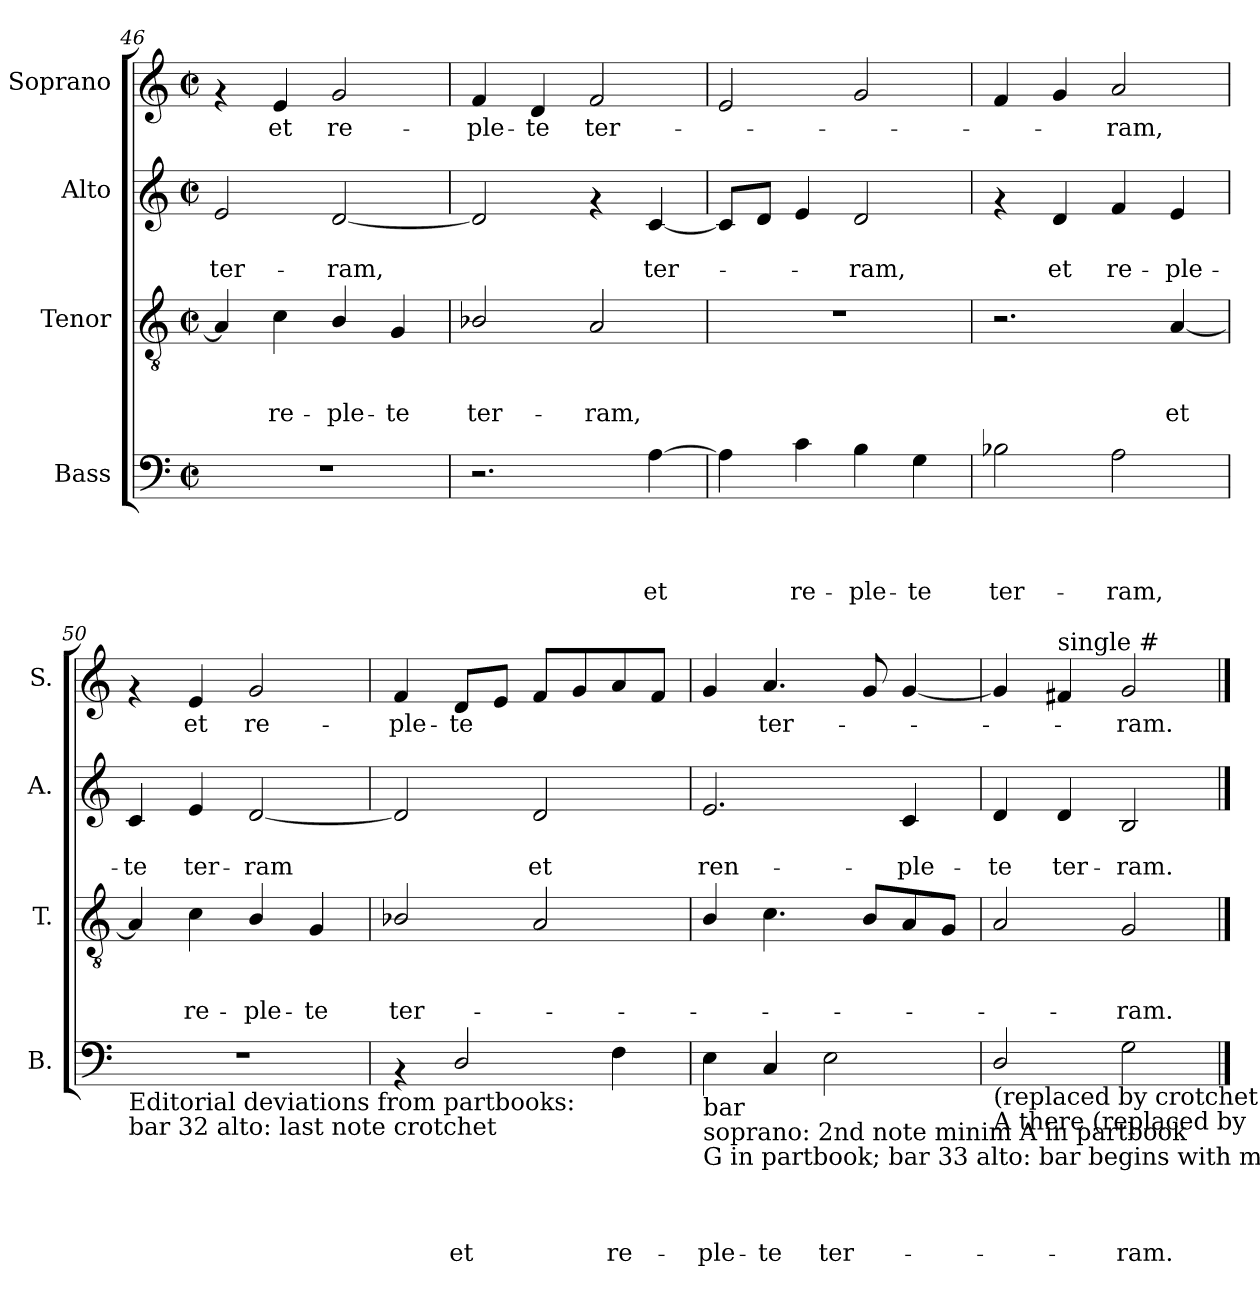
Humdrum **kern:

**kern	**text	**text	**text	**text	**kern	**text	**text	**text	**kern	**text	**text	**kern	**text
*part4	*part4	*part4	*part4	*part4	*part3	*part3	*part3	*part3	*part2	*part2	*part2	*part1	*part1
*staff4	*staff4	*staff4	*staff4	*staff4	*staff3	*staff3	*staff3	*staff3	*staff2	*staff2	*staff2	*staff1	*staff1
*I"Bass	*	*	*	*	*I"Tenor	*	*	*	*I"Alto	*	*	*I"Soprano	*
*I'B.	*	*	*	*	*I'T.	*	*	*	*I'A.	*	*	*I'S.	*
*clefF4	*	*	*	*	*clefGv2	*	*	*	*clefG2	*	*	*clefG2	*
*k[]	*	*	*	*	*k[]	*	*	*	*k[]	*	*	*k[]	*
*C:	*	*	*	*	*C:	*	*	*	*C:	*	*	*C:	*
*M2/2	*	*	*	*	*M2/2	*	*	*	*M2/2	*	*	*M2/2	*
*met(c|)	*	*	*	*	*met(c|)	*	*	*	*met(c|)	*	*	*met(c|)	*
=46	=46	=46	=46	=46	=46	=46	=46	=46	=46	=46	=46	=46	=46
!	!	!	!	!	!	!	!	!	!	!	!LO:LY:b	!	!
1r	.	.	.	.	4A/]	.	.	.	2e/	.	ter-	4rf	.
!	!	!	!	!	!	!	!	!LO:LY:b	!	!	!	!	!LO:LY:b
.	.	.	.	.	4c\	.	.	re-	.	.	.	4e/	et
!	!	!	!	!	!	!	!	!LO:LY:b	!	!	!LO:LY:b	!	!LO:LY:b
.	.	.	.	.	4B/	.	.	-ple-	[<2d/	.	-ram,	2g/	re-
!	!	!	!	!	!	!	!	!LO:LY:b	!	!	!	!	!
.	.	.	.	.	4G/	.	.	-te	.	.	.	.	.
=47	=47	=47	=47	=47	=47	=47	=47	=47	=47	=47	=47	=47	=47
!	!	!	!	!	!	!	!	!LO:LY:b	!	!	!	!	!LO:LY:b
2.r	.	.	.	.	2B-X/	.	.	ter-	2d/]	.	.	4f/	-ple-
!	!	!	!	!	!	!	!	!	!	!	!	!	!LO:LY:b
.	.	.	.	.	.	.	.	.	.	.	.	4d/	-te
!	!	!	!	!	!	!	!	!LO:LY:b	!	!	!	!	!LO:LY:b
.	.	.	.	.	2A/	.	.	-ram,	4rf	.	.	2f/	ter-
!	!	!	!	!LO:LY:b	!	!	!	!	!	!	!LO:LY:b	!	!
[>4A\	.	.	.	et	.	.	.	.	[<4c/	.	ter-	.	.
=48	=48	=48	=48	=48	=48	=48	=48	=48	=48	=48	=48	=48	=48
4A\]	.	.	.	.	1r	.	.	.	8c/L]	.	.	2e/	.
.	.	.	.	.	.	.	.	.	8d/J	.	.	.	.
!	!	!	!	!LO:LY:b	!	!	!	!	!	!	!	!	!
4c\	.	.	.	re-	.	.	.	.	4e/	.	.	.	.
!	!	!	!	!LO:LY:b	!	!	!	!	!	!	!LO:LY:b	!	!
4B\	.	.	.	-ple-	.	.	.	.	2d/	.	-ram,	2g/	.
!	!	!	!	!LO:LY:b	!	!	!	!	!	!	!	!	!
4G\	.	.	.	-te	.	.	.	.	.	.	.	.	.
!!LO:PB:g=z
=49	=49	=49	=49	=49	=49	=49	=49	=49	=49	=49	=49	=49	=49
!	!	!	!	!LO:LY:b	!	!	!	!	!	!	!	!	!
2B-X\	.	.	.	ter-	2.r	.	.	.	4rf	.	.	4f/	.
!	!	!	!	!	!	!	!	!	!	!	!LO:LY:b	!	!
.	.	.	.	.	.	.	.	.	4d/	.	et	4g/	.
!	!	!	!	!LO:LY:b	!	!	!	!	!	!	!LO:LY:b	!	!LO:LY:b
2A\	.	.	.	-ram,	.	.	.	.	4f/	.	re-	2a/	-ram,
!	!	!	!	!	!	!	!	!LO:LY:b	!	!	!LO:LY:b	!	!
.	.	.	.	.	[<4A/	.	.	et	4e/	.	-ple-	.	.
=50	=50	=50	=50	=50	=50	=50	=50	=50	=50	=50	=50	=50	=50
!LO:TX:b:t=Editorial deviations from partbooks&colon;	!	!	!	!	!	!	!	!	!	!	!	!	!
!LO:TX:b:t=bar 32 alto&colon; last note crotchet	!	!	!	!	!	!	!	!	!	!	!	!	!
!	!	!	!	!	!	!	!	!	!	!	!LO:LY:b	!	!
1r	.	.	.	.	4A/]	.	.	.	4c/	.	-te	4rf	.
!	!	!	!	!	!	!	!	!LO:LY:b	!	!	!LO:LY:b	!	!LO:LY:b
.	.	.	.	.	4c\	.	.	re-	4e/	.	ter-	4e/	et
!	!	!	!	!	!	!	!	!LO:LY:b	!	!	!LO:LY:b	!	!LO:LY:b
.	.	.	.	.	4B/	.	.	-ple-	[<2d/	.	-ram	2g/	re-
!	!	!	!	!	!	!	!	!LO:LY:b	!	!	!	!	!
.	.	.	.	.	4G/	.	.	-te	.	.	.	.	.
=51	=51	=51	=51	=51	=51	=51	=51	=51	=51	=51	=51	=51	=51
!	!	!	!	!	!	!	!	!LO:LY:b	!	!	!	!	!LO:LY:b
4rAA	.	.	.	.	2B-X/	.	.	ter-	2d/]	.	.	4f/	-ple-
!	!	!	!	!LO:LY:b	!	!	!	!	!	!	!	!	!LO:LY:b
2D/	.	.	.	et	.	.	.	.	.	.	.	8d/L	-te
.	.	.	.	.	.	.	.	.	.	.	.	8e/J	.
!	!	!	!	!	!	!	!	!	!	!	!LO:LY:b	!	!
.	.	.	.	.	2A/	.	.	.	2d/	.	et	8f/L	.
.	.	.	.	.	.	.	.	.	.	.	.	8g/	.
!	!	!	!	!LO:LY:b	!	!	!	!	!	!	!	!	!
4F\	.	.	.	re-	.	.	.	.	.	.	.	8a/	.
.	.	.	.	.	.	.	.	.	.	.	.	8f/J	.
=52	=52	=52	=52	=52	=52	=52	=52	=52	=52	=52	=52	=52	=52
!LO:TX:b:t=bar	!	!	!	!	!	!	!	!	!	!	!	!	!
!LO:TX:b:t=soprano&colon; 2nd note minim A in partbook	!	!	!	!	!	!	!	!	!	!	!	!	!
!LO:TX:b:t=G in partbook; bar 33 alto&colon; bar begins with minim	!	!	!	!	!	!	!	!	!	!	!	!	!
!	!	!	!	!LO:LY:b	!	!	!	!	!	!	!LO:LY:b	!	!
4E\	.	.	.	-ple-	4B/	.	.	.	2.e/	.	ren-	4g/	.
!	!	!	!	!LO:LY:b	!	!	!	!	!	!	!	!	!LO:LY:b
4C/	.	.	.	-te	4.c\	.	.	.	.	.	.	4.a/	ter-
!	!	!	!	!LO:LY:b	!	!	!	!	!	!	!	!	!
2E\	.	.	.	ter-	.	.	.	.	.	.	.	.	.
.	.	.	.	.	8B/L	.	.	.	.	.	.	8g/	.
!	!	!	!	!	!	!	!	!	!	!	!LO:LY:b	!	!
.	.	.	.	.	8A/	.	.	.	4c/	.	-ple-	[<4g/	.
.	.	.	.	.	8G/J	.	.	.	.	.	.	.	.
=53	=53	=53	=53	=53	=53	=53	=53	=53	=53	=53	=53	=53	=53
!LO:TX:b:t=(replaced by crotchet	!	!	!	!	!	!	!	!	!	!	!	!	!
!LO:TX:b:t=A there (replaced by	!	!	!	!	!	!	!	!	!	!	!	!	!
!	!	!	!	!	!	!	!	!	!	!	!LO:LY:b	!	!
2D/	.	.	.	.	2A/	.	.	.	4d/	.	-te	4g/]	.
!	!	!	!	!	!	!	!	!	!	!	!	!LO:TX:a:t=single #	!
!	!	!	!	!	!	!	!	!	!	!	!LO:LY:b	!	!
.	.	.	.	.	.	.	.	.	4d/	.	ter-	4f#/	.
!	!	!	!	!LO:LY:b	!	!	!	!LO:LY:b	!	!	!LO:LY:b	!	!LO:LY:b
2G\	.	.	.	-ram.	2G/	.	.	-ram.	2B/	.	-ram.	2g/	-ram.
==	==	==	==	==	==	==	==	==	==	==	==	==	==
*-	*-	*-	*-	*-	*-	*-	*-	*-	*-	*-	*-	*-	*-
